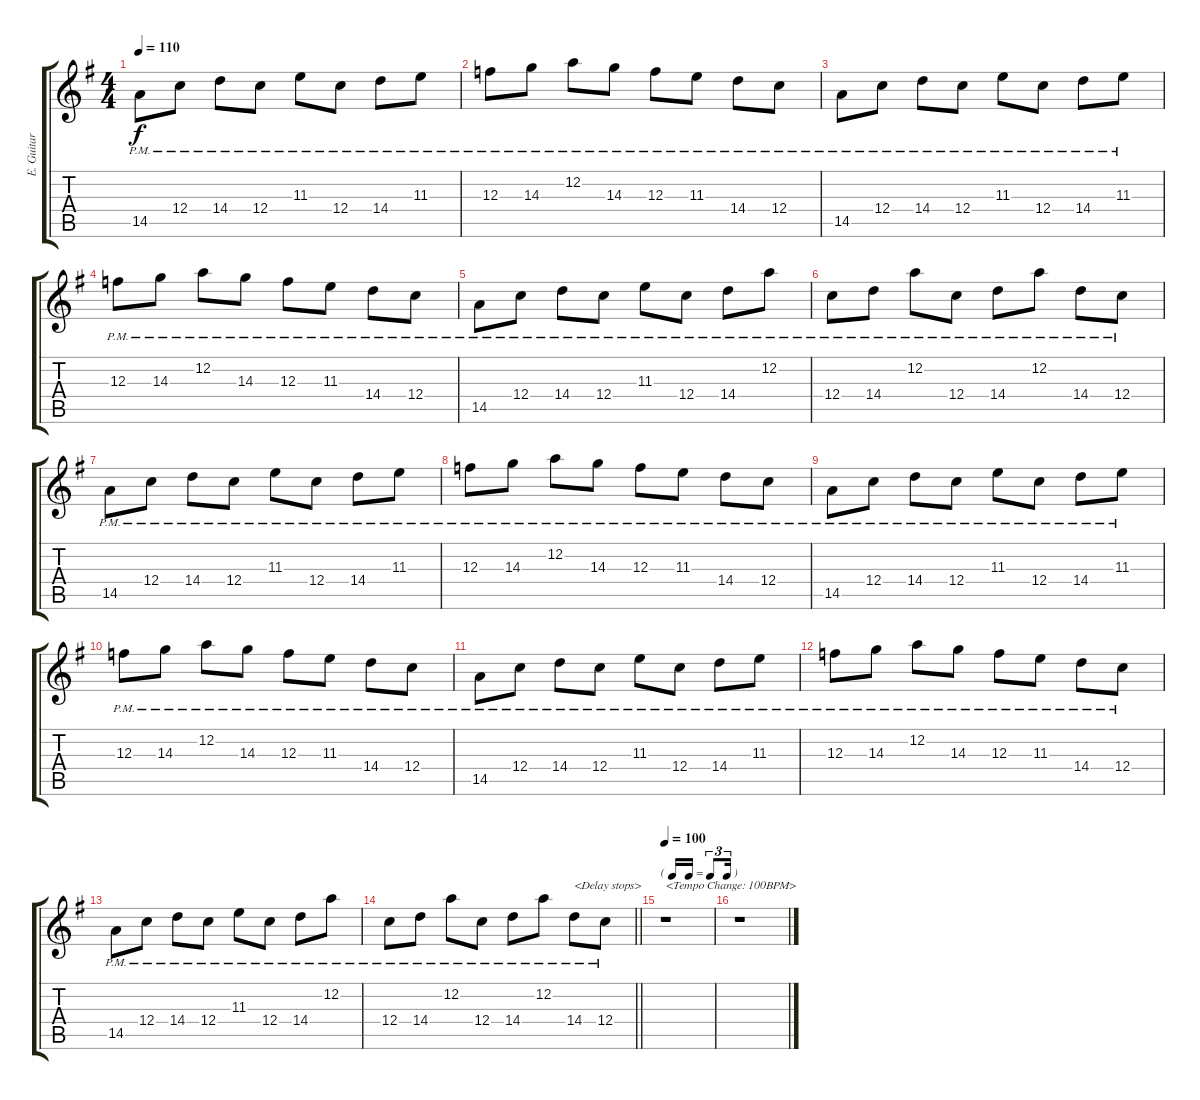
\track ("E. Guitar III" "E. Guitar ") {instrument overdrivenguitar}
\staff {score tabs}
\tuning (D4 A3 F3 C3 G2 D2) {hide}
\ts (4 4)
\tempo 110
\clef g2
\ks g
14.5{pm}.8{dy f} 12.4{pm}.8 14.4{pm}.8 12.4{pm}.8 11.3{pm}.8 12.4{pm}.8 14.4{pm}.8 11.3{pm}.8 |
12.3{pm}.8 14.3{pm}.8 12.2{pm}.8 14.3{pm}.8 12.3{pm}.8 11.3{pm}.8 14.4{pm}.8 12.4{pm}.8 |
14.5{pm}.8 12.4{pm}.8 14.4{pm}.8 12.4{pm}.8 11.3{pm}.8 12.4{pm}.8 14.4{pm}.8 11.3{pm}.8 |
12.3{pm}.8 14.3{pm}.8 12.2{pm}.8 14.3{pm}.8 12.3{pm}.8 11.3{pm}.8 14.4{pm}.8 12.4{pm}.8 |
14.5{pm}.8 12.4{pm}.8 14.4{pm}.8 12.4{pm}.8 11.3{pm}.8 12.4{pm}.8 14.4{pm}.8 12.2{pm}.8 |
12.4{pm}.8 14.4{pm}.8 12.2{pm}.8 12.4{pm}.8 14.4{pm}.8 12.2{pm}.8 14.4{pm}.8 12.4{pm}.8 |
14.5{pm}.8 12.4{pm}.8 14.4{pm}.8 12.4{pm}.8 11.3{pm}.8 12.4{pm}.8 14.4{pm}.8 11.3{pm}.8 |
12.3{pm}.8 14.3{pm}.8 12.2{pm}.8 14.3{pm}.8 12.3{pm}.8 11.3{pm}.8 14.4{pm}.8 12.4{pm}.8 |
14.5{pm}.8 12.4{pm}.8 14.4{pm}.8 12.4{pm}.8 11.3{pm}.8 12.4{pm}.8 14.4{pm}.8 11.3{pm}.8 |
12.3{pm}.8 14.3{pm}.8 12.2{pm}.8 14.3{pm}.8 12.3{pm}.8 11.3{pm}.8 14.4{pm}.8 12.4{pm}.8 |
14.5{pm}.8 12.4{pm}.8 14.4{pm}.8 12.4{pm}.8 11.3{pm}.8 12.4{pm}.8 14.4{pm}.8 11.3{pm}.8 |
12.3{pm}.8 14.3{pm}.8 12.2{pm}.8 14.3{pm}.8 12.3{pm}.8 11.3{pm}.8 14.4{pm}.8 12.4{pm}.8 |
14.5{pm}.8 12.4{pm}.8 14.4{pm}.8 12.4{pm}.8 11.3{pm}.8 12.4{pm}.8 14.4{pm}.8 12.2{pm}.8 |
\barLineRight lightlight
12.4{pm}.8 14.4{pm}.8 12.2{pm}.8 12.4{pm}.8 14.4{pm}.8 12.2{pm}.8 14.4{pm}.8{txt "<Delay stops>"} 12.4{pm}.8 |
\tf triplet16th
\tempo 100
r.1{txt "<Tempo Change: 100BPM>"} |
r.1
